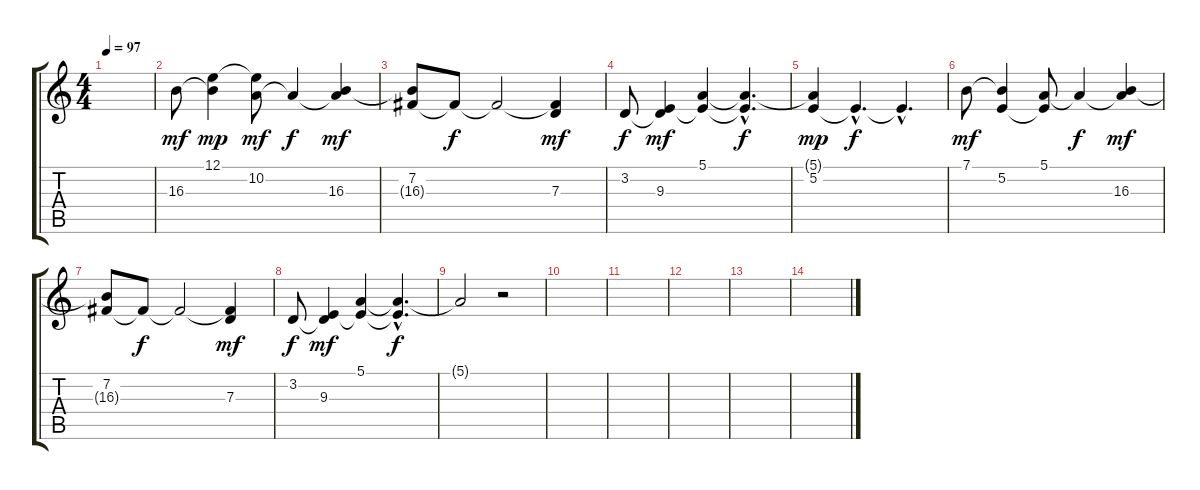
\track "" {instrument synthbrass2}
\staff {score tabs}
\tuning (E4 B3 G3 D3 A2 E2) {hide}
\ts (4 4)
\tempo 97
\clef g2
\ks c
|
\section ("" "")
16.3.8{dy mf} (12.1 16.3{t}).4{dy mp} (12.1{t} 10.2).8{dy mf} 10.2{t}.4{dy f} (10.2{t} 16.3).4{dy mf} |
(7.2 16.3{t}).8 7.2{t}.8{dy f} 7.2{t}.2 (7.2{t} 7.3).4{dy mf} |
3.2.8{dy f} (3.2{t} 9.3).4{dy mf} (5.1 9.3{t}).4 (5.1{hac t} 9.3{hac t}).4{d dy f} |
(5.1{t} 5.2).4{dy mp} 5.2{hac t}.4{d dy f} 5.2{hac t}.4{d} |
\section ("" "")
7.1.8{dy mf} (7.1{t} 5.2).4 (5.1 5.2{t}).8 5.1{t}.4{dy f} (5.1{t} 16.3).4{dy mf} |
(7.2 16.3{t}).8 7.2{t}.8{dy f} 7.2{t}.2 (7.2{t} 7.3).4{dy mf} |
3.2.8{dy f} (3.2{t} 9.3).4{dy mf} (5.1 9.3{t}).4 (5.1{hac t} 9.3{hac t}).4{d dy f volume 6} |
5.1{t}.2 r.2{volume 14} |
\section ("" "")
|
|
|
|
\section ("" "")
